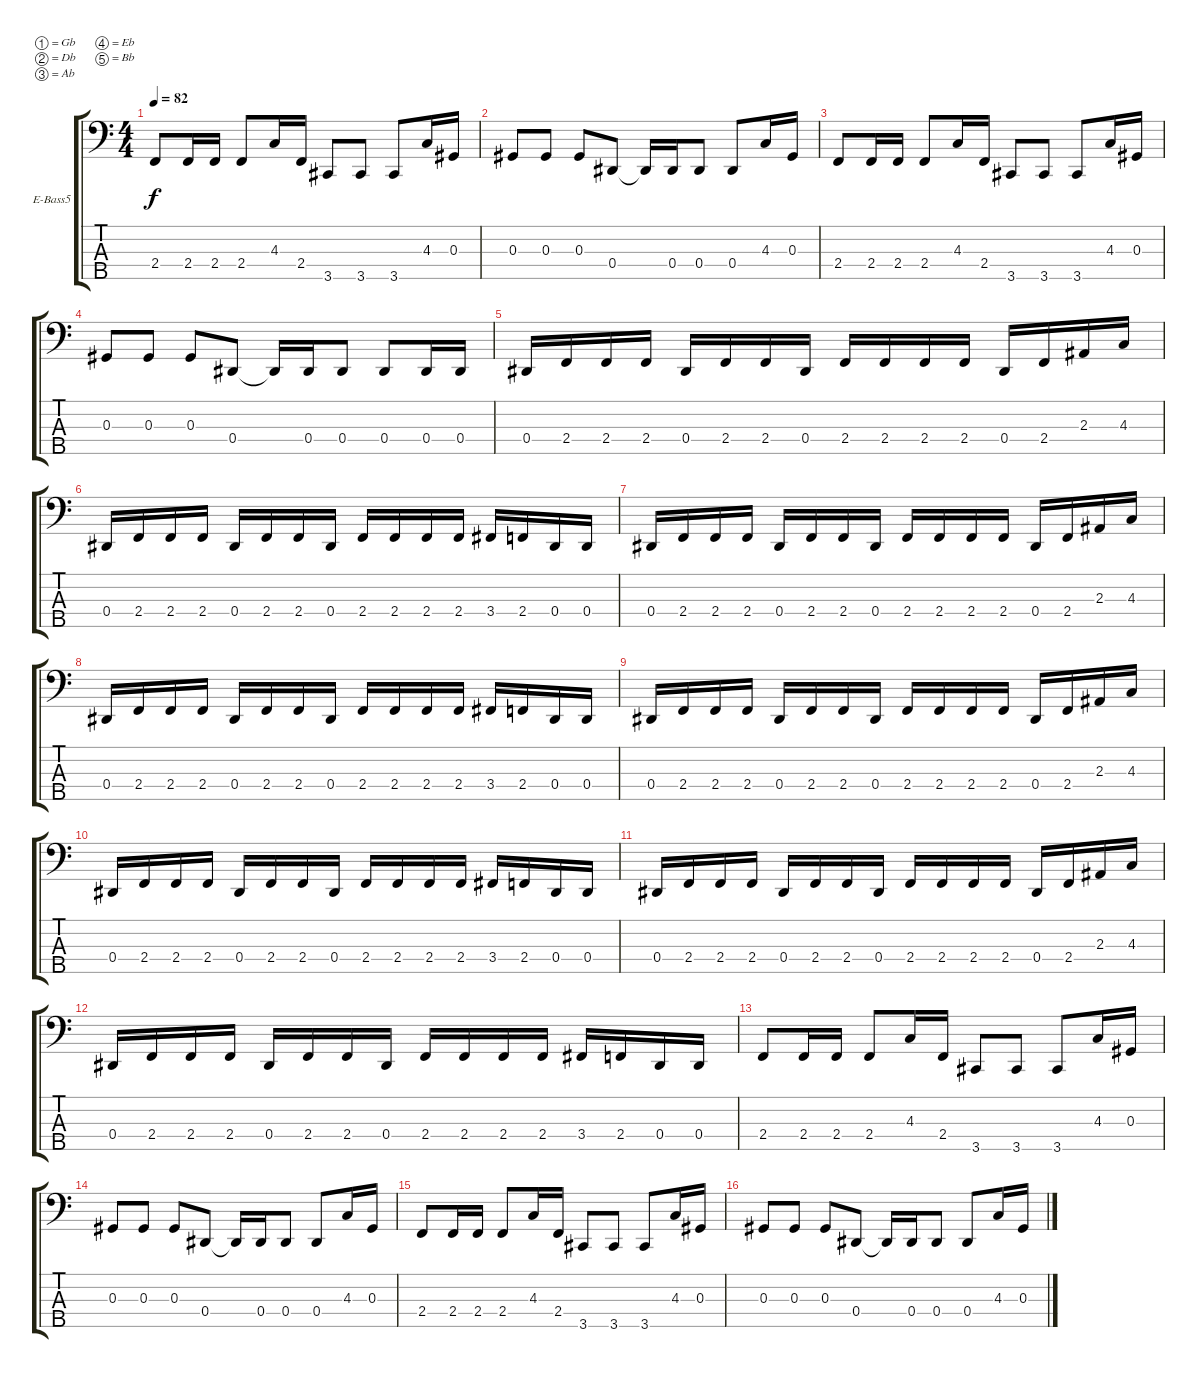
\bracketExtendMode groupsimilarinstruments
\firstSystemTrackNameOrientation horizontal
\otherSystemsTrackNameOrientation horizontal
\track ("Bass Guitar" "E-Bass5") {instrument electricbassfinger}
\staff {score tabs}
\tuning (Gb2 Db2 Ab1 Eb1 Bb0)
\ts (4 4)
\tempo 82
\clef f4
\ks c
2.4.8{dy f} 2.4.16 2.4.16 2.4.8 4.3.16 2.4.16 3.5.8 3.5.8 3.5.8 4.3.16 0.3.16 |
0.3.8 0.3.8 0.3.8 0.4.8 0.4{t}.16 0.4.16 0.4.8 0.4.8 4.3.16 0.3.16 |
2.4.8 2.4.16 2.4.16 2.4.8 4.3.16 2.4.16 3.5.8 3.5.8 3.5.8 4.3.16 0.3.16 |
0.3.8 0.3.8 0.3.8 0.4.8 0.4{t}.16 0.4.16 0.4.8 0.4.8 0.4.16 0.4.16 |
0.4.16 2.4.16 2.4.16 2.4.16 0.4.16 2.4.16 2.4.16 0.4.16 2.4.16 2.4.16 2.4.16 2.4.16 0.4.16 2.4.16 2.3.16 4.3.16 |
0.4.16 2.4.16 2.4.16 2.4.16 0.4.16 2.4.16 2.4.16 0.4.16 2.4.16 2.4.16 2.4.16 2.4.16 3.4.16 2.4.16 0.4.16 0.4.16 |
0.4.16 2.4.16 2.4.16 2.4.16 0.4.16 2.4.16 2.4.16 0.4.16 2.4.16 2.4.16 2.4.16 2.4.16 0.4.16 2.4.16 2.3.16 4.3.16 |
0.4.16 2.4.16 2.4.16 2.4.16 0.4.16 2.4.16 2.4.16 0.4.16 2.4.16 2.4.16 2.4.16 2.4.16 3.4.16 2.4.16 0.4.16 0.4.16 |
0.4.16 2.4.16 2.4.16 2.4.16 0.4.16 2.4.16 2.4.16 0.4.16 2.4.16 2.4.16 2.4.16 2.4.16 0.4.16 2.4.16 2.3.16 4.3.16 |
0.4.16 2.4.16 2.4.16 2.4.16 0.4.16 2.4.16 2.4.16 0.4.16 2.4.16 2.4.16 2.4.16 2.4.16 3.4.16 2.4.16 0.4.16 0.4.16 |
0.4.16 2.4.16 2.4.16 2.4.16 0.4.16 2.4.16 2.4.16 0.4.16 2.4.16 2.4.16 2.4.16 2.4.16 0.4.16 2.4.16 2.3.16 4.3.16 |
0.4.16 2.4.16 2.4.16 2.4.16 0.4.16 2.4.16 2.4.16 0.4.16 2.4.16 2.4.16 2.4.16 2.4.16 3.4.16 2.4.16 0.4.16 0.4.16 |
2.4.8 2.4.16 2.4.16 2.4.8 4.3.16 2.4.16 3.5.8 3.5.8 3.5.8 4.3.16 0.3.16 |
0.3.8 0.3.8 0.3.8 0.4.8 0.4{t}.16 0.4.16 0.4.8 0.4.8 4.3.16 0.3.16 |
2.4.8 2.4.16 2.4.16 2.4.8 4.3.16 2.4.16 3.5.8 3.5.8 3.5.8 4.3.16 0.3.16 |
0.3.8 0.3.8 0.3.8 0.4.8 0.4{t}.16 0.4.16 0.4.8 0.4.8 4.3.16 0.3.16
